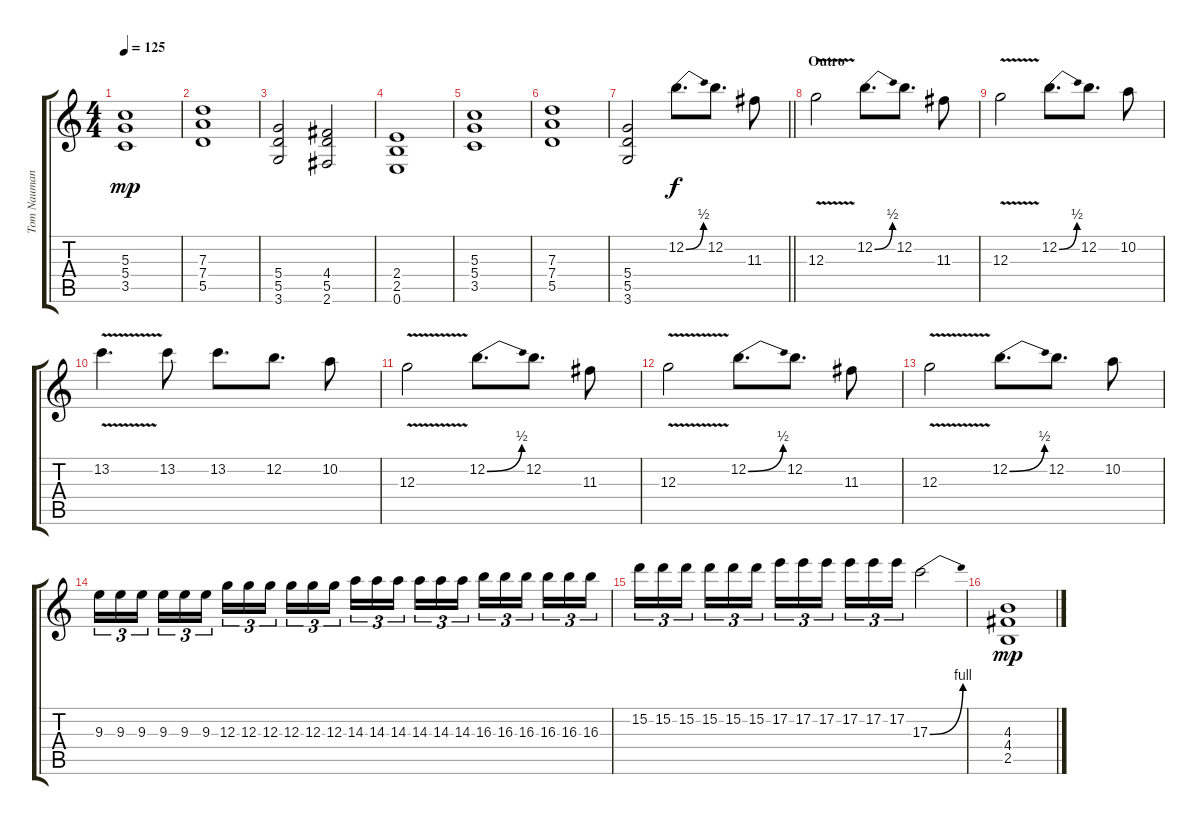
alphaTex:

\track ("Tom Naumann (2)" "Tom Nauman") {instrument distortionguitar}
\staff {score tabs}
\tuning (E4 B3 G3 D3 A2 E2) {hide}
\ts (4 4)
\tempo 125
\clef g2
\ks c
(5.3 5.4 3.5).1{dy mp} |
(7.3 7.4 5.5).1 |
(5.4 5.5 3.6).2 (4.4 5.5 2.6).2 |
(2.4 2.5 0.6).1 |
(5.3 5.4 3.5).1 |
(7.3 7.4 5.5).1 |
\barLineRight lightlight
(5.4 5.5 3.6).2 12.2{be (bend 0 0 60 2)}.8{d dy f volume 12} 12.2.8{d} 11.3.8 |
\section ("" "Outro")
12.3{v}.2 12.2{be (bend 0 0 60 2)}.8{d} 12.2.8{d} 11.3.8 |
12.3{v}.2 12.2{be (bend 0 0 60 2)}.8{d} 12.2.8{d} 10.2.8 |
13.2{v}.4{d} 13.2.8 13.2.8{d} 12.2.8{d} 10.2.8 |
12.3{v}.2 12.2{be (bend 0 0 60 2)}.8{d} 12.2.8{d} 11.3.8 |
12.3{v}.2 12.2{be (bend 0 0 60 2)}.8{d} 12.2.8{d} 11.3.8 |
12.3{v}.2 12.2{be (bend 0 0 60 2)}.8{d} 12.2.8{d} 10.2.8 |
9.3.16{tu (3 2)} 9.3.16{tu (3 2)} 9.3.16{tu (3 2) beam splitsecondary} 9.3.16{tu (3 2)} 9.3.16{tu (3 2)} 9.3.16{tu (3 2)} 12.3.16{tu (3 2)} 12.3.16{tu (3 2)} 12.3.16{tu (3 2) beam splitsecondary} 12.3.16{tu (3 2)} 12.3.16{tu (3 2)} 12.3.16{tu (3 2)} 14.3.16{tu (3 2)} 14.3.16{tu (3 2)} 14.3.16{tu (3 2) beam splitsecondary} 14.3.16{tu (3 2)} 14.3.16{tu (3 2)} 14.3.16{tu (3 2)} 16.3.16{tu (3 2)} 16.3.16{tu (3 2)} 16.3.16{tu (3 2) beam splitsecondary} 16.3.16{tu (3 2)} 16.3.16{tu (3 2)} 16.3.16{tu (3 2)} |
15.2.16{tu (3 2)} 15.2.16{tu (3 2)} 15.2.16{tu (3 2) beam splitsecondary} 15.2.16{tu (3 2)} 15.2.16{tu (3 2)} 15.2.16{tu (3 2)} 17.2.16{tu (3 2)} 17.2.16{tu (3 2)} 17.2.16{tu (3 2) beam splitsecondary} 17.2.16{tu (3 2)} 17.2.16{tu (3 2)} 17.2.16{tu (3 2)} 17.3{be (bend 0 0 60 4)}.2 |
(4.3 4.4 2.5).1{dy mp volume 15}
